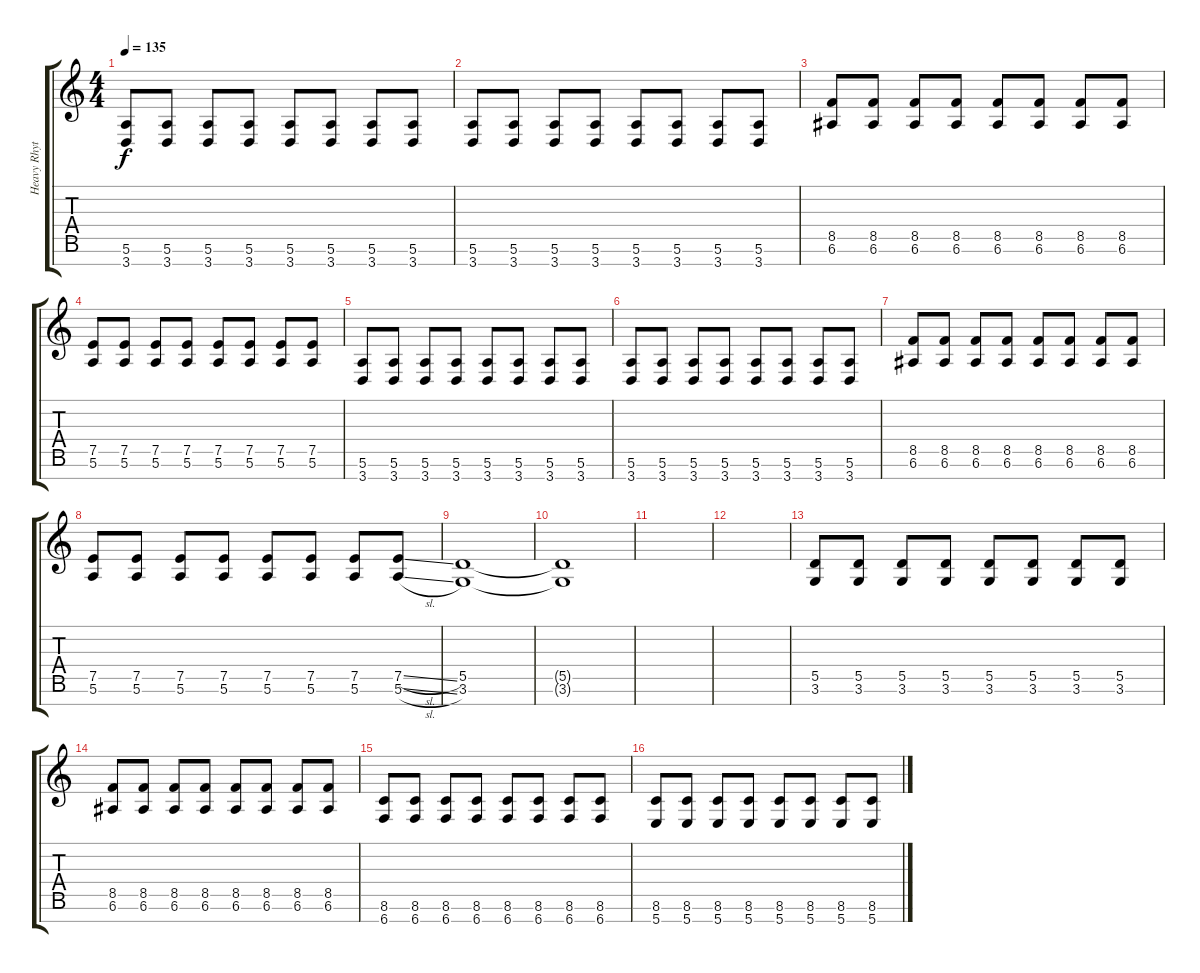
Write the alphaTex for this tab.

\track ("Heavy Rhythm" "Heavy Rhyt") {instrument overdrivenguitar}
\staff {score tabs}
\tuning (E4 B3 G3 D3 A2 E2 B1) {hide}
\ts (4 4)
\tempo 135
\clef g2
\ks c
(5.6 3.7).8{dy f} (5.6 3.7).8 (5.6 3.7).8 (5.6 3.7).8 (5.6 3.7).8 (5.6 3.7).8 (5.6 3.7).8 (5.6 3.7).8 |
(5.6 3.7).8 (5.6 3.7).8 (5.6 3.7).8 (5.6 3.7).8 (5.6 3.7).8 (5.6 3.7).8 (5.6 3.7).8 (5.6 3.7).8 |
(8.5 6.6).8 (8.5 6.6).8 (8.5 6.6).8 (8.5 6.6).8 (8.5 6.6).8 (8.5 6.6).8 (8.5 6.6).8 (8.5 6.6).8 |
(7.5 5.6).8 (7.5 5.6).8 (7.5 5.6).8 (7.5 5.6).8 (7.5 5.6).8 (7.5 5.6).8 (7.5 5.6).8 (7.5 5.6).8 |
(5.6 3.7).8 (5.6 3.7).8 (5.6 3.7).8 (5.6 3.7).8 (5.6 3.7).8 (5.6 3.7).8 (5.6 3.7).8 (5.6 3.7).8 |
(5.6 3.7).8 (5.6 3.7).8 (5.6 3.7).8 (5.6 3.7).8 (5.6 3.7).8 (5.6 3.7).8 (5.6 3.7).8 (5.6 3.7).8 |
(8.5 6.6).8 (8.5 6.6).8 (8.5 6.6).8 (8.5 6.6).8 (8.5 6.6).8 (8.5 6.6).8 (8.5 6.6).8 (8.5 6.6).8 |
(7.5 5.6).8 (7.5 5.6).8 (7.5 5.6).8 (7.5 5.6).8 (7.5 5.6).8 (7.5 5.6).8 (7.5 5.6).8 (7.5{sl} 5.6{sl}).8 |
(5.5 3.6).1{volume 0} |
(5.5{t} 3.6{t}).1 |
|
|
(5.5 3.6).8{volume 16} (5.5 3.6).8 (5.5 3.6).8 (5.5 3.6).8 (5.5 3.6).8 (5.5 3.6).8 (5.5 3.6).8 (5.5 3.6).8 |
(8.5 6.6).8 (8.5 6.6).8 (8.5 6.6).8 (8.5 6.6).8 (8.5 6.6).8 (8.5 6.6).8 (8.5 6.6).8 (8.5 6.6).8 |
(8.6 6.7).8 (8.6 6.7).8 (8.6 6.7).8 (8.6 6.7).8 (8.6 6.7).8 (8.6 6.7).8 (8.6 6.7).8 (8.6 6.7).8 |
(8.6 5.7).8 (8.6 5.7).8 (8.6 5.7).8 (8.6 5.7).8 (8.6 5.7).8 (8.6 5.7).8 (8.6 5.7).8 (8.6 5.7).8
